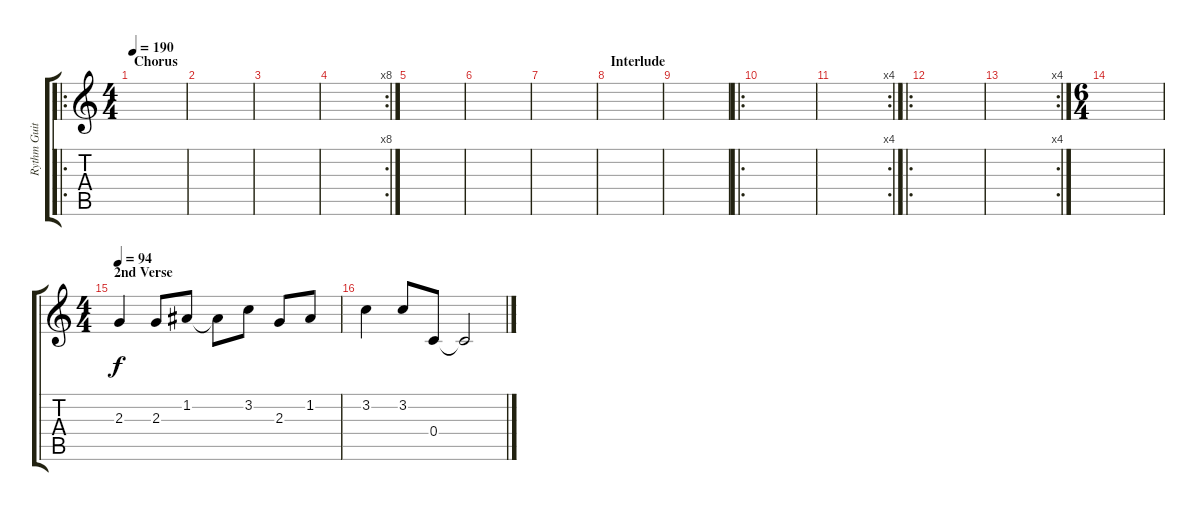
\track ("Rythm Guitar III" "Rythm Guit") {instrument electricguitarclean}
\staff {score tabs}
\tuning (D4 A3 F3 C3 G2 C2) {hide}
\ro
\ts (4 4)
\section ("" "Chorus")
\tempo 190
\clef g2
\ks c
|
|
|
\rc 8
|
|
|
|
\section ("" "Interlude")
|
|
\ro
|
\rc 4
|
\ro
|
\rc 4
|
\ts (6 4)
|
\ts (4 4)
\section ("" "2nd Verse")
\tempo 94
2.3.4 2.3.8 1.2.8 1.2{t}.8 3.2.8 2.3.8 1.2.8 |
3.2.4 3.2.8 0.4.8 0.4{t}.2
